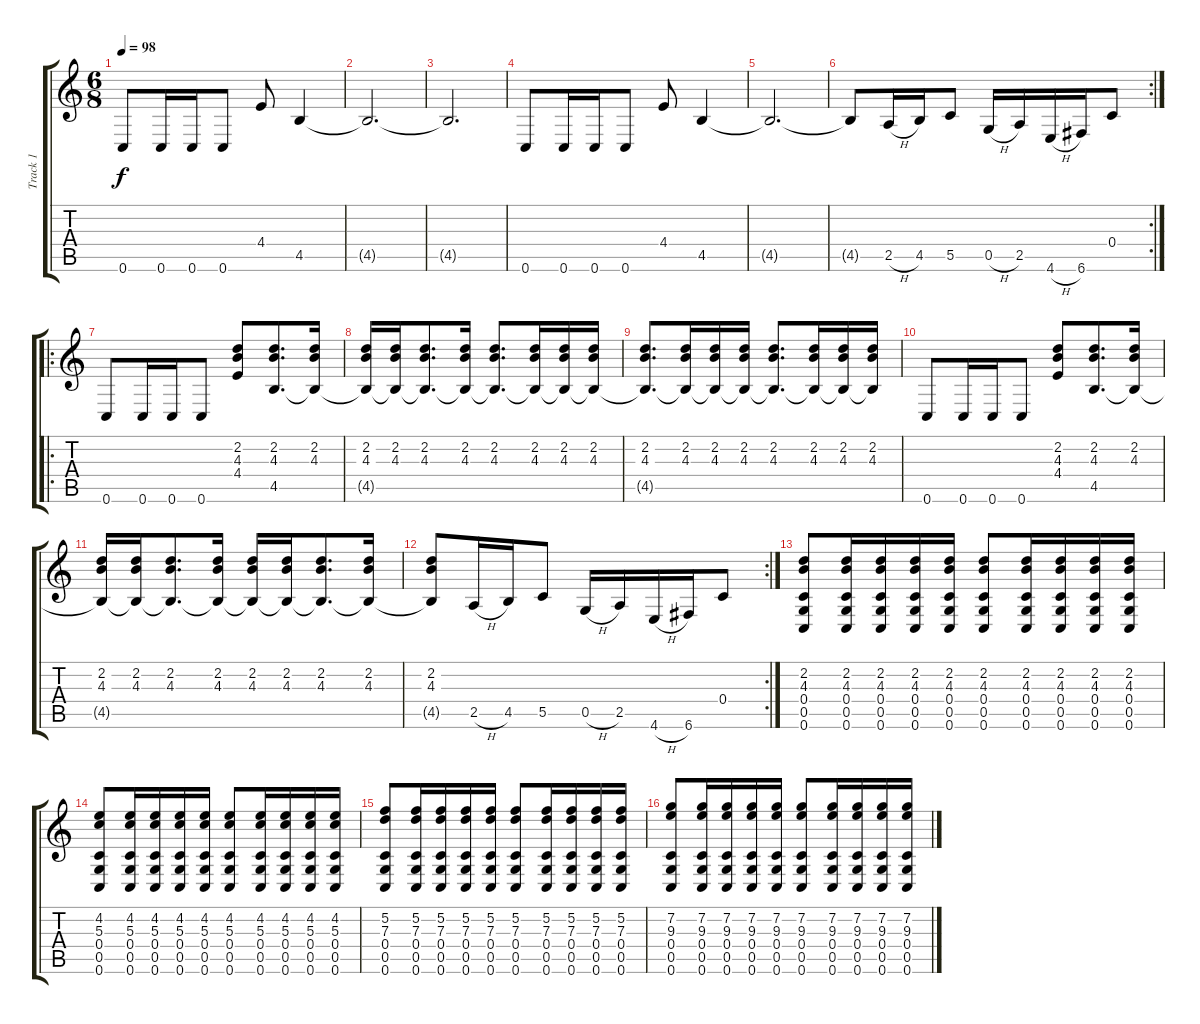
\track ("Track 1" "Track 1") {instrument acousticguitarsteel}
\staff {score tabs}
\tuning (E4 C4 G3 C3 G2 C2) {hide}
\ts (6 8)
\tempo 98
\clef g2
\ks c
0.6.8{dy f instrument acousticguitarsteel} 0.6.16 0.6.16 0.6.8 4.4.8 4.5.4 |
4.5{t}.2{d} |
4.5{t}.2{d} |
0.6.8 0.6.16 0.6.16 0.6.8 4.4.8 4.5.4 |
4.5{t}.2{d} |
\rc 2
4.5{t}.8 2.5{h}.16 4.5.16 5.5.8 0.5{h}.16 2.5.16 4.6{h}.16 6.6.16 0.4.8 |
\ro
0.6.8 0.6.16 0.6.16 0.6.8 (2.2 4.3 4.4).8 (2.2 4.3 4.5).8{d} (2.2 4.3 4.5{t}).16 |
(2.2 4.3 4.5{t}).16 (2.2 4.3 4.5{t}).16 (2.2 4.3 4.5{t}).8{d} (2.2 4.3 4.5{t}).16 (2.2 4.3 4.5{t}).8{d} (2.2 4.3 4.5{t}).16 (2.2 4.3 4.5{t}).16 (2.2 4.3 4.5{t}).16 |
(2.2 4.3 4.5{t}).8{d} (2.2 4.3 4.5{t}).16 (2.2 4.3 4.5{t}).16 (2.2 4.3 4.5{t}).16 (2.2 4.3 4.5{t}).8{d} (2.2 4.3 4.5{t}).16 (2.2 4.3 4.5{t}).16 (2.2 4.3 4.5{t}).16 |
0.6.8 0.6.16 0.6.16 0.6.8 (2.2 4.3 4.4).8 (2.2 4.3 4.5).8{d} (2.2 4.3 4.5{t}).16 |
(2.2 4.3 4.5{t}).16 (2.2 4.3 4.5{t}).16 (2.2 4.3 4.5{t}).8{d} (2.2 4.3 4.5{t}).16 (2.2 4.3 4.5{t}).16 (2.2 4.3 4.5{t}).16 (2.2 4.3 4.5{t}).8{d} (2.2 4.3 4.5{t}).16 |
\rc 2
(2.2 4.3 4.5{t}).8 2.5{h}.16 4.5.16 5.5.8 0.5{h}.16 2.5.16 4.6{h}.16 6.6.16 0.4.8 |
(2.2 4.3 0.4 0.5 0.6).8 (2.2 4.3 0.4 0.5 0.6).16 (2.2 4.3 0.4 0.5 0.6).16 (2.2 4.3 0.4 0.5 0.6).16 (2.2 4.3 0.4 0.5 0.6).16 (2.2 4.3 0.4 0.5 0.6).8 (2.2 4.3 0.4 0.5 0.6).16 (2.2 4.3 0.4 0.5 0.6).16 (2.2 4.3 0.4 0.5 0.6).16 (2.2 4.3 0.4 0.5 0.6).16 |
(4.2 5.3 0.4 0.5 0.6).8 (4.2 5.3 0.4 0.5 0.6).16 (4.2 5.3 0.4 0.5 0.6).16 (4.2 5.3 0.4 0.5 0.6).16 (4.2 5.3 0.4 0.5 0.6).16 (4.2 5.3 0.4 0.5 0.6).8 (4.2 5.3 0.4 0.5 0.6).16 (4.2 5.3 0.4 0.5 0.6).16 (4.2 5.3 0.4 0.5 0.6).16 (4.2 5.3 0.4 0.5 0.6).16 |
(5.2 7.3 0.4 0.5 0.6).8 (5.2 7.3 0.4 0.5 0.6).16 (5.2 7.3 0.4 0.5 0.6).16 (5.2 7.3 0.4 0.5 0.6).16 (5.2 7.3 0.4 0.5 0.6).16 (5.2 7.3 0.4 0.5 0.6).8 (5.2 7.3 0.4 0.5 0.6).16 (5.2 7.3 0.4 0.5 0.6).16 (5.2 7.3 0.4 0.5 0.6).16 (5.2 7.3 0.4 0.5 0.6).16 |
(7.2 9.3 0.4 0.5 0.6).8 (7.2 9.3 0.4 0.5 0.6).16 (7.2 9.3 0.4 0.5 0.6).16 (7.2 9.3 0.4 0.5 0.6).16 (7.2 9.3 0.4 0.5 0.6).16 (7.2 9.3 0.4 0.5 0.6).8 (7.2 9.3 0.4 0.5 0.6).16 (7.2 9.3 0.4 0.5 0.6).16 (7.2 9.3 0.4 0.5 0.6).16 (7.2 9.3 0.4 0.5 0.6).16
